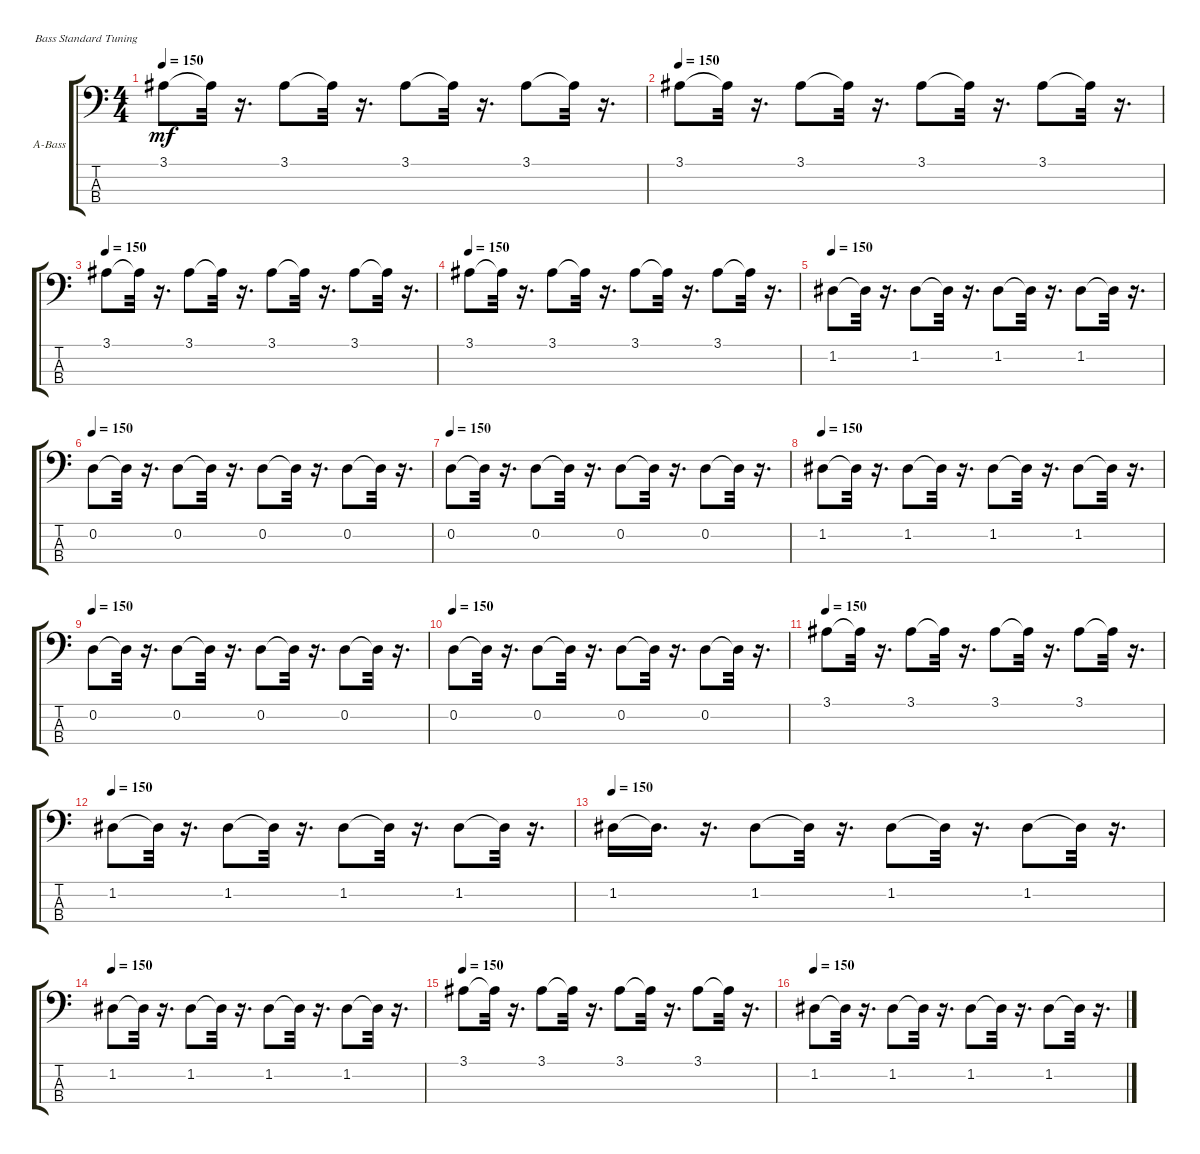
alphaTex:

\bracketExtendMode groupsimilarinstruments
\firstSystemTrackNameOrientation horizontal
\otherSystemsTrackNameOrientation horizontal
\track ("Bass" "A-Bass") {instrument acousticbass}
\staff {score tabs}
\tuning (G2 D2 A1 E1)
\ts (4 4)
\tempo 150
\clef f4
\ks c
3.1.8{dy mf} 3.1{t}.32 r.16{d} 3.1.8 3.1{t}.32 r.16{d} 3.1.8 3.1{t}.32 r.16{d} 3.1.8 3.1{t}.32 r.16{d} |
\tempo 150
3.1.8 3.1{t}.32 r.16{d} 3.1.8 3.1{t}.32 r.16{d} 3.1.8 3.1{t}.32 r.16{d} 3.1.8 3.1{t}.32 r.16{d} |
\tempo 150
3.1.8 3.1{t}.32 r.16{d} 3.1.8 3.1{t}.32 r.16{d} 3.1.8 3.1{t}.32 r.16{d} 3.1.8 3.1{t}.32 r.16{d} |
\tempo 150
3.1.8 3.1{t}.32 r.16{d} 3.1.8 3.1{t}.32 r.16{d} 3.1.8 3.1{t}.32 r.16{d} 3.1.8 3.1{t}.32 r.16{d} |
\tempo 150
1.2.8 1.2{t}.32 r.16{d} 1.2.8 1.2{t}.32 r.16{d} 1.2.8 1.2{t}.32 r.16{d} 1.2.8 1.2{t}.32 r.16{d} |
\tempo 150
0.2.8 0.2{t}.32 r.16{d} 0.2.8 0.2{t}.32 r.16{d} 0.2.8 0.2{t}.32 r.16{d} 0.2.8 0.2{t}.32 r.16{d} |
\tempo 150
0.2.8 0.2{t}.32 r.16{d} 0.2.8 0.2{t}.32 r.16{d} 0.2.8 0.2{t}.32 r.16{d} 0.2.8 0.2{t}.32 r.16{d} |
\tempo 150
1.2.8 1.2{t}.32 r.16{d} 1.2.8 1.2{t}.32 r.16{d} 1.2.8 1.2{t}.32 r.16{d} 1.2.8 1.2{t}.32 r.16{d} |
\tempo 150
0.2.8 0.2{t}.32 r.16{d} 0.2.8 0.2{t}.32 r.16{d} 0.2.8 0.2{t}.32 r.16{d} 0.2.8 0.2{t}.32 r.16{d} |
\tempo 150
0.2.8 0.2{t}.32 r.16{d} 0.2.8 0.2{t}.32 r.16{d} 0.2.8 0.2{t}.32 r.16{d} 0.2.8 0.2{t}.32 r.16{d} |
\tempo 150
3.1.8 3.1{t}.32 r.16{d} 3.1.8 3.1{t}.32 r.16{d} 3.1.8 3.1{t}.32 r.16{d} 3.1.8 3.1{t}.32 r.16{d} |
\tempo 150
1.2.8 1.2{t}.32 r.16{d} 1.2.8 1.2{t}.32 r.16{d} 1.2.8 1.2{t}.32 r.16{d} 1.2.8 1.2{t}.32 r.16{d} |
\tempo 150
1.2.16 1.2{t}.16{d} r.16{d} 1.2.8 1.2{t}.32 r.16{d} 1.2.8 1.2{t}.32 r.16{d} 1.2.8 1.2{t}.32 r.16{d} |
\tempo 150
1.2.8 1.2{t}.32 r.16{d} 1.2.8 1.2{t}.32 r.16{d} 1.2.8 1.2{t}.32 r.16{d} 1.2.8 1.2{t}.32 r.16{d} |
\tempo 150
3.1.8 3.1{t}.32 r.16{d} 3.1.8 3.1{t}.32 r.16{d} 3.1.8 3.1{t}.32 r.16{d} 3.1.8 3.1{t}.32 r.16{d} |
\tempo 150
1.2.8 1.2{t}.32 r.16{d} 1.2.8 1.2{t}.32 r.16{d} 1.2.8 1.2{t}.32 r.16{d} 1.2.8 1.2{t}.32 r.16{d}
